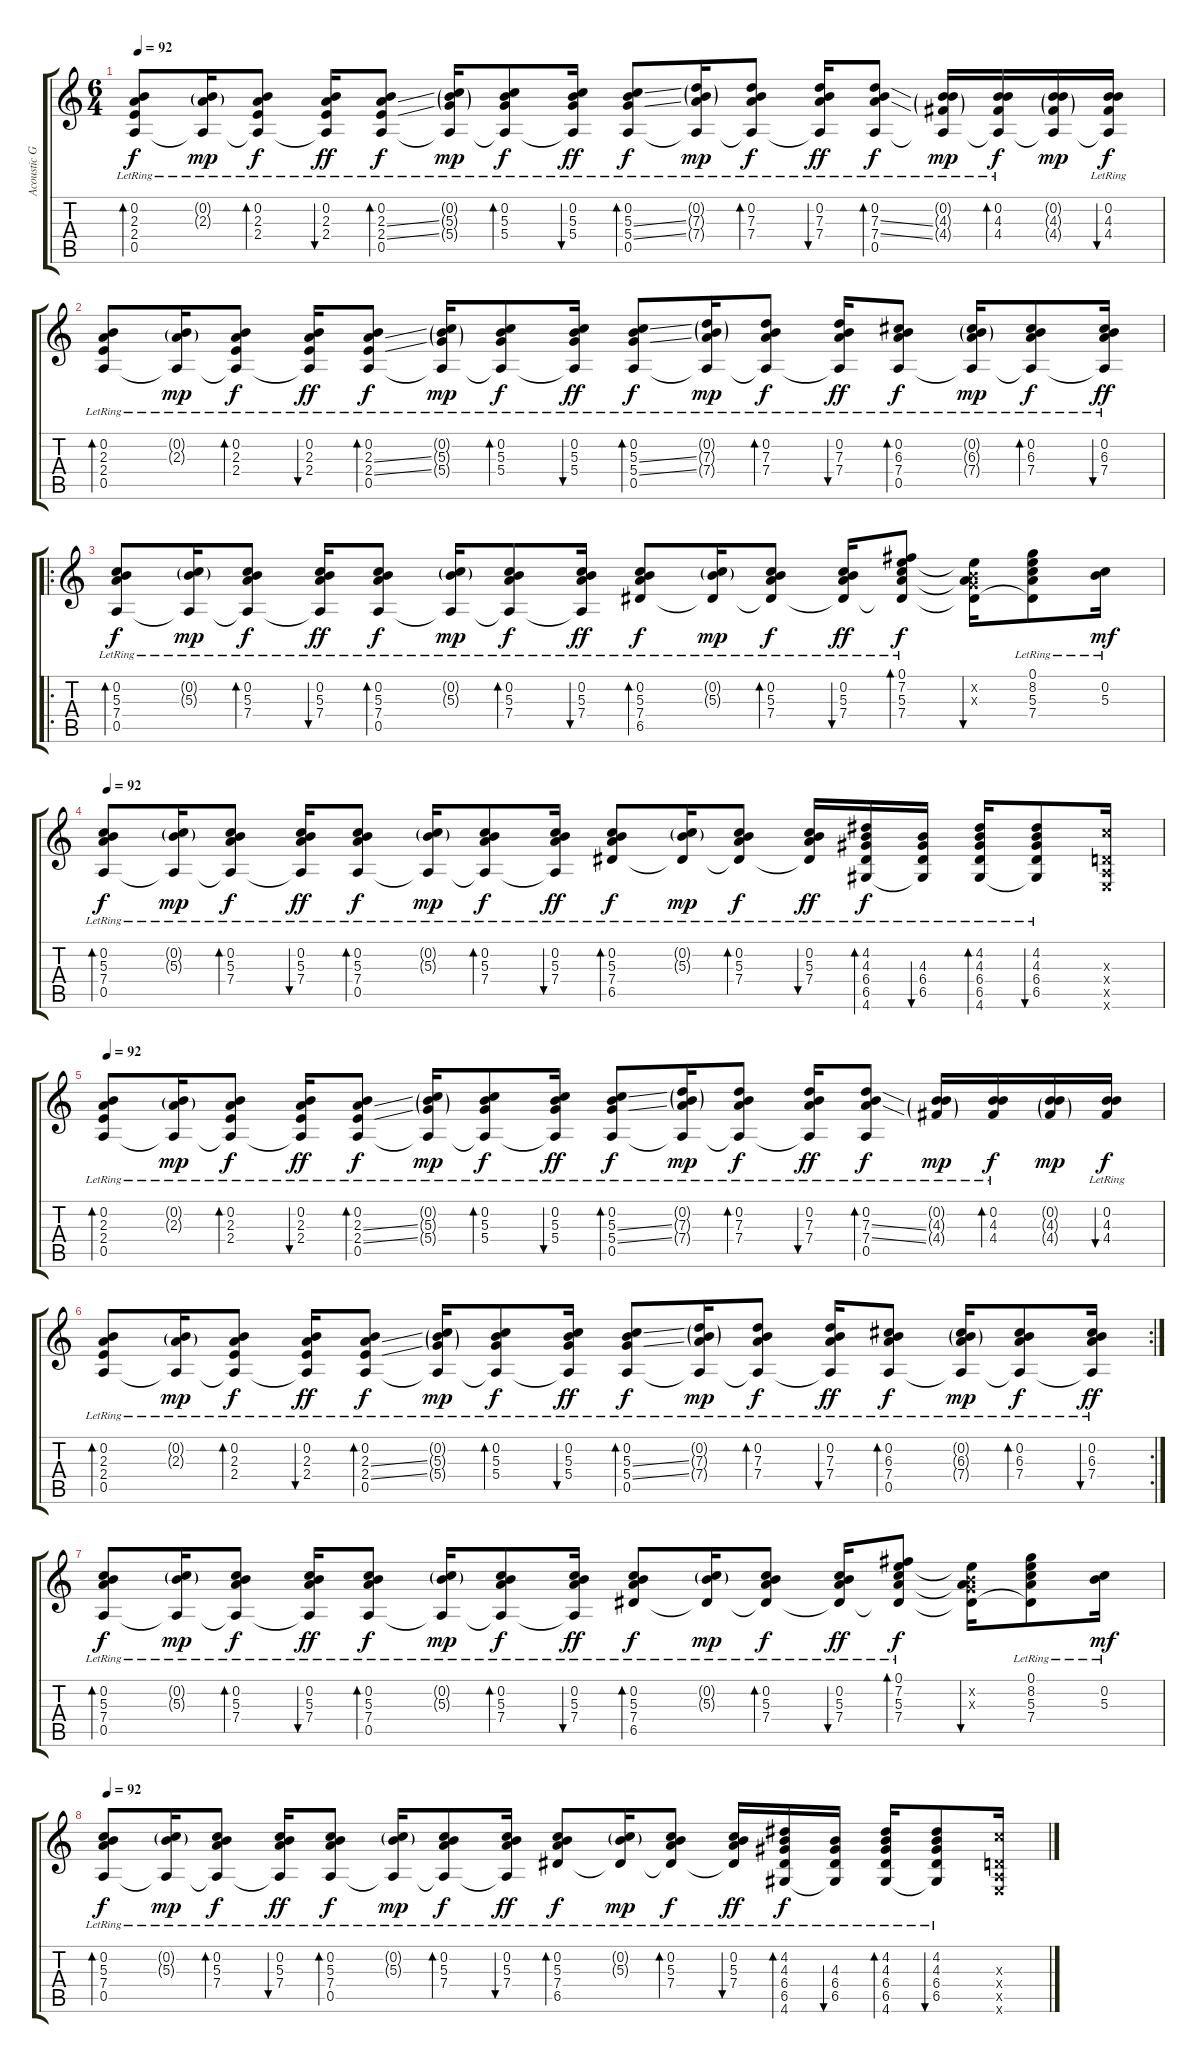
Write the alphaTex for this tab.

\track ("Acoustic Guitar" "Acoustic G") {instrument acousticguitarsteel}
\staff {score tabs}
\tuning (E4 B3 G3 D3 A2 E2) {hide}
\ts (6 4)
\tempo 92
\clef g2
\ks c
(0.2{lr} 2.3{lr} 2.4{lr} 0.5{lr}).8{bd 60 dy f volume 14} (0.2{g lr} 2.3{g lr} 0.5{t}).16{dy mp} (0.2{lr} 2.3{lr} 2.4{lr} 0.5{t}).8{bd 60 dy f} (0.2{lr} 2.3{lr} 2.4{lr} 0.5{t}).16{bu 60 dy ff} (0.2{lr} 2.3{ss} 2.4{ss} 0.5{lr}).8{bd 60 dy f} (0.2{g lr} 5.3{g lr} 5.4{g lr} 0.5{t}).16{dy mp} (0.2{lr} 5.3{lr} 5.4{lr} 0.5{t}).8{bd 60 dy f} (0.2{lr} 5.3{lr} 5.4{lr} 0.5{t}).16{bu 60 dy ff} (0.2{lr} 5.3{ss} 5.4{ss} 0.5{lr}).8{bd 60 dy f} (0.2{g lr} 7.3{g lr} 7.4{g lr} 0.5{t}).16{dy mp} (0.2{lr} 7.3{lr} 7.4{lr} 0.5{t}).8{bd 60 dy f} (0.2{lr} 7.3{lr} 7.4{lr} 0.5{t}).16{bu 60 dy ff} (0.2{lr} 7.3{ss} 7.4{ss} 0.5{lr}).8{bd 60 dy f} (0.2{g lr} 4.3{g lr} 4.4{g lr} 0.5{t}).16{dy mp} (0.2{lr} 4.3{lr} 4.4{lr} 0.5{t}).16{bd 60 dy f} (0.2{g} 4.3{g} 4.4{g} 0.5{t}).16{dy mp} (0.2{lr} 4.3{lr} 4.4{lr} 0.5{t}).16{bu 60 dy f} |
(0.2{lr} 2.3{lr} 2.4{lr} 0.5{lr}).8{bd 60 volume 14} (0.2{g lr} 2.3{g lr} 0.5{t}).16{dy mp} (0.2{lr} 2.3{lr} 2.4{lr} 0.5{t}).8{bd 60 dy f} (0.2{lr} 2.3{lr} 2.4{lr} 0.5{t}).16{bu 60 dy ff} (0.2{lr} 2.3{ss} 2.4{ss} 0.5{lr}).8{bd 60 dy f} (0.2{g lr} 5.3{g lr} 5.4{g lr} 0.5{t}).16{dy mp} (0.2{lr} 5.3{lr} 5.4{lr} 0.5{t}).8{bd 60 dy f} (0.2{lr} 5.3{lr} 5.4{lr} 0.5{t}).16{bu 60 dy ff} (0.2{lr} 5.3{ss} 5.4{ss} 0.5{lr}).8{bd 60 dy f} (0.2{g lr} 7.3{g lr} 7.4{g lr} 0.5{t}).16{dy mp} (0.2{lr} 7.3{lr} 7.4{lr} 0.5{t}).8{bd 60 dy f} (0.2{lr} 7.3{lr} 7.4{lr} 0.5{t}).16{bu 60 dy ff} (0.2{lr} 6.3 7.4 0.5{lr}).8{bd 60 dy f} (0.2{g lr} 6.3{g lr} 7.4{g lr} 0.5{t}).16{dy mp} (0.2{lr} 6.3{lr} 7.4{lr} 0.5{t}).8{bd 60 dy f} (0.2{lr} 6.3{lr} 7.4{lr} 0.5{t}).16{bu 60 dy ff} |
\ro
(0.2{lr} 5.3{lr} 7.4{lr} 0.5{lr}).8{bd 60 dy f volume 14} (0.2{g lr} 5.3{g lr} 0.5{t}).16{dy mp} (0.2{lr} 5.3{lr} 7.4{lr} 0.5{t}).8{bd 60 dy f} (0.2{lr} 5.3{lr} 7.4{lr} 0.5{t}).16{bu 60 dy ff} (0.2{lr} 5.3{lr} 7.4{lr} 0.5{lr}).8{bd 60 dy f} (0.2{g lr} 5.3{g lr} 0.5{t}).16{dy mp} (0.2{lr} 5.3{lr} 7.4{lr} 0.5{t}).8{bd 60 dy f} (0.2{lr} 5.3{lr} 7.4{lr} 0.5{t}).16{bu 60 dy ff} (0.2{lr} 5.3{lr} 7.4{lr} 6.5{lr}).8{bd 60 dy f} (0.2{g lr} 5.3{g} 6.5{t}).16{dy mp} (0.2{lr} 5.3{lr} 7.4{lr} 6.5{t}).8{bd 60 dy f} (0.2{lr} 5.3{lr} 7.4{lr} 6.5{t}).16{bu 60 dy ff} (0.1{lr} 7.2{lr} 5.3{lr} 7.4{lr} 6.5{t}).8{bd 60 dy f} (0.1{t} 0.2{x} 0.3{x} 7.4{t} 6.5{t}).16{bu 60} (0.1{lr} 8.2 5.3{lr} 7.4{lr} 6.5{t}).8 (0.2{lr} 5.3{lr}).16{dy mf} |
\tempo 92
(0.2{lr} 5.3{lr} 7.4{lr} 0.5{lr}).8{bd 60 dy f volume 14} (0.2{g lr} 5.3{g lr} 0.5{t}).16{dy mp} (0.2{lr} 5.3{lr} 7.4{lr} 0.5{t}).8{bd 60 dy f} (0.2{lr} 5.3{lr} 7.4{lr} 0.5{t}).16{bu 60 dy ff} (0.2{lr} 5.3{lr} 7.4{lr} 0.5{lr}).8{bd 60 dy f} (0.2{g lr} 5.3{g lr} 0.5{t}).16{dy mp} (0.2{lr} 5.3{lr} 7.4{lr} 0.5{t}).8{bd 60 dy f} (0.2{lr} 5.3{lr} 7.4{lr} 0.5{t}).16{bu 60 dy ff} (0.2{lr} 5.3{lr} 7.4{lr} 6.5{lr}).8{bd 60 dy f} (0.2{g lr} 5.3{g} 6.5{t}).16{dy mp} (0.2{lr} 5.3{lr} 7.4{lr} 6.5{t}).8{bd 60 dy f} (0.2{lr} 5.3{lr} 7.4{lr} 6.5{t}).16{bu 60 dy ff} (4.2{lr} 4.3 6.4 6.5{lr} 4.6{lr}).16{bd 60 dy f} (4.3{lr} 6.4{lr} 6.5{lr} 4.6{t}).16{bu 60} (4.2{lr} 4.3{lr} 6.4{lr} 6.5{lr} 4.6{lr}).16{bd 60} (4.2{lr} 4.3 6.4 6.5{lr} 4.6{t}).8{bu 60} (5.3{x} 0.4{x} 0.5{x} 0.6{x}).16 |
\tempo 92
(0.2{lr} 2.3{lr} 2.4{lr} 0.5{lr}).8{bd 60 volume 14} (0.2{g lr} 2.3{g lr} 0.5{t}).16{dy mp} (0.2{lr} 2.3{lr} 2.4{lr} 0.5{t}).8{bd 60 dy f} (0.2{lr} 2.3{lr} 2.4{lr} 0.5{t}).16{bu 60 dy ff} (0.2{lr} 2.3{ss} 2.4{ss} 0.5{lr}).8{bd 60 dy f} (0.2{g lr} 5.3{g lr} 5.4{g lr} 0.5{t}).16{dy mp} (0.2{lr} 5.3{lr} 5.4{lr} 0.5{t}).8{bd 60 dy f} (0.2{lr} 5.3{lr} 5.4{lr} 0.5{t}).16{bu 60 dy ff} (0.2{lr} 5.3{ss} 5.4{ss} 0.5{lr}).8{bd 60 dy f} (0.2{g lr} 7.3{g lr} 7.4{g lr} 0.5{t}).16{dy mp} (0.2{lr} 7.3{lr} 7.4{lr} 0.5{t}).8{bd 60 dy f} (0.2{lr} 7.3{lr} 7.4{lr} 0.5{t}).16{bu 60 dy ff} (0.2{lr} 7.3{ss} 7.4{ss} 0.5{lr}).8{bd 60 dy f} (0.2{g lr} 4.3{g lr} 4.4{g lr}).16{dy mp} (0.2{lr} 4.3{lr} 4.4{lr}).16{bd 60 dy f} (0.2{g} 4.3{g} 4.4{g}).16{dy mp} (0.2{lr} 4.3{lr} 4.4{lr}).16{bu 60 dy f} |
\rc 2
(0.2{lr} 2.3{lr} 2.4{lr} 0.5{lr}).8{bd 60 volume 14} (0.2{g lr} 2.3{g lr} 0.5{t}).16{dy mp} (0.2{lr} 2.3{lr} 2.4{lr} 0.5{t}).8{bd 60 dy f} (0.2{lr} 2.3{lr} 2.4{lr} 0.5{t}).16{bu 60 dy ff} (0.2{lr} 2.3{ss} 2.4{ss} 0.5{lr}).8{bd 60 dy f} (0.2{g lr} 5.3{g lr} 5.4{g lr} 0.5{t}).16{dy mp} (0.2{lr} 5.3{lr} 5.4{lr} 0.5{t}).8{bd 60 dy f} (0.2{lr} 5.3{lr} 5.4{lr} 0.5{t}).16{bu 60 dy ff} (0.2{lr} 5.3{ss} 5.4{ss} 0.5{lr}).8{bd 60 dy f} (0.2{g lr} 7.3{g lr} 7.4{g lr} 0.5{t}).16{dy mp} (0.2{lr} 7.3{lr} 7.4{lr} 0.5{t}).8{bd 60 dy f} (0.2{lr} 7.3{lr} 7.4{lr} 0.5{t}).16{bu 60 dy ff} (0.2{lr} 6.3 7.4 0.5{lr}).8{bd 60 dy f} (0.2{g lr} 6.3{g lr} 7.4{g lr} 0.5{t}).16{dy mp} (0.2{lr} 6.3{lr} 7.4{lr} 0.5{t}).8{bd 60 dy f} (0.2{lr} 6.3{lr} 7.4{lr} 0.5{t}).16{bu 60 dy ff} |
(0.2{lr} 5.3{lr} 7.4{lr} 0.5{lr}).8{bd 60 dy f volume 14} (0.2{g lr} 5.3{g lr} 0.5{t}).16{dy mp} (0.2{lr} 5.3{lr} 7.4{lr} 0.5{t}).8{bd 60 dy f} (0.2{lr} 5.3{lr} 7.4{lr} 0.5{t}).16{bu 60 dy ff} (0.2{lr} 5.3{lr} 7.4{lr} 0.5{lr}).8{bd 60 dy f} (0.2{g lr} 5.3{g lr} 0.5{t}).16{dy mp} (0.2{lr} 5.3{lr} 7.4{lr} 0.5{t}).8{bd 60 dy f} (0.2{lr} 5.3{lr} 7.4{lr} 0.5{t}).16{bu 60 dy ff} (0.2{lr} 5.3{lr} 7.4{lr} 6.5{lr}).8{bd 60 dy f} (0.2{g lr} 5.3{g} 6.5{t}).16{dy mp} (0.2{lr} 5.3{lr} 7.4{lr} 6.5{t}).8{bd 60 dy f} (0.2{lr} 5.3{lr} 7.4{lr} 6.5{t}).16{bu 60 dy ff} (0.1{lr} 7.2{lr} 5.3{lr} 7.4{lr} 6.5{t}).8{bd 60 dy f} (0.1{t} 0.2{x} 0.3{x} 7.4{t} 6.5{t}).16{bu 60} (0.1{lr} 8.2 5.3{lr} 7.4{lr} 6.5{t}).8 (0.2{lr} 5.3{lr}).16{dy mf} |
\tempo 92
(0.2{lr} 5.3{lr} 7.4{lr} 0.5{lr}).8{bd 60 dy f volume 14} (0.2{g lr} 5.3{g lr} 0.5{t}).16{dy mp} (0.2{lr} 5.3{lr} 7.4{lr} 0.5{t}).8{bd 60 dy f} (0.2{lr} 5.3{lr} 7.4{lr} 0.5{t}).16{bu 60 dy ff} (0.2{lr} 5.3{lr} 7.4{lr} 0.5{lr}).8{bd 60 dy f} (0.2{g lr} 5.3{g lr} 0.5{t}).16{dy mp} (0.2{lr} 5.3{lr} 7.4{lr} 0.5{t}).8{bd 60 dy f} (0.2{lr} 5.3{lr} 7.4{lr} 0.5{t}).16{bu 60 dy ff} (0.2{lr} 5.3{lr} 7.4{lr} 6.5{lr}).8{bd 60 dy f} (0.2{g lr} 5.3{g} 6.5{t}).16{dy mp} (0.2{lr} 5.3{lr} 7.4{lr} 6.5{t}).8{bd 60 dy f} (0.2{lr} 5.3{lr} 7.4{lr} 6.5{t}).16{bu 60 dy ff} (4.2{lr} 4.3 6.4 6.5{lr} 4.6{lr}).16{bd 60 dy f} (4.3{lr} 6.4{lr} 6.5{lr} 4.6{t}).16{bu 60} (4.2{lr} 4.3{lr} 6.4{lr} 6.5{lr} 4.6{lr}).16{bd 60} (4.2{lr} 4.3 6.4 6.5{lr} 4.6{t}).8{bu 60} (5.3{x} 0.4{x} 0.5{x} 0.6{x}).16
